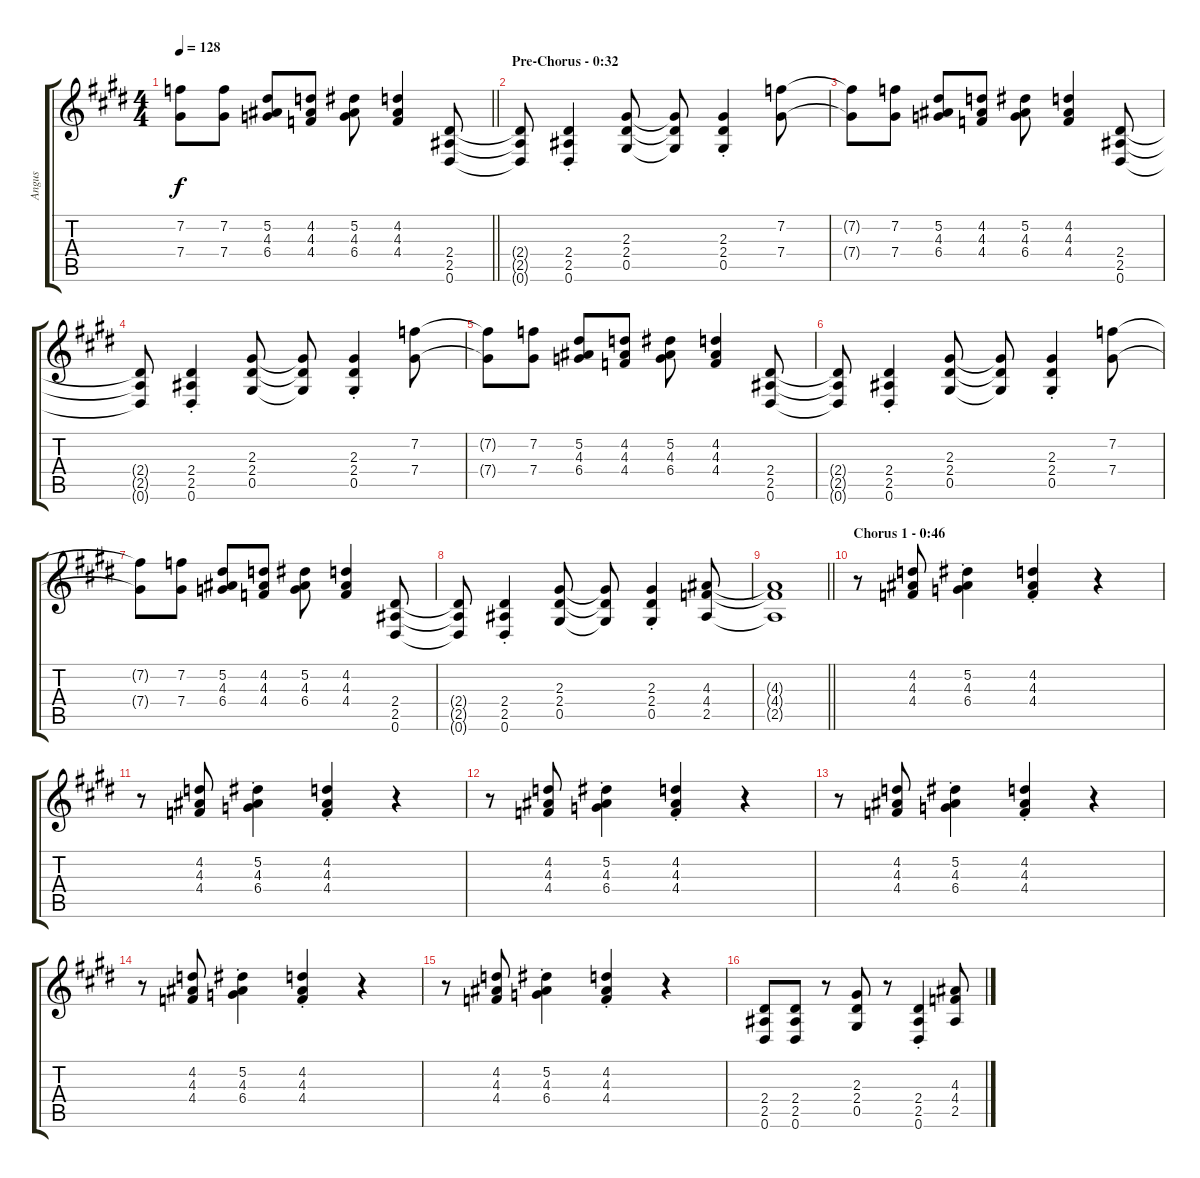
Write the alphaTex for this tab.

\track ("Angus" "Angus") {instrument overdrivenguitar}
\staff {score tabs}
\tuning (Eb4 Bb3 Gb3 Db3 Ab2 Eb2) {hide}
\ts (4 4)
\tempo 128
\clef g2
\barLineRight lightlight
\ks e
(7.2{t} 7.4{t}).8{dy f} (7.2 7.4).8 (5.2 4.3 6.4).8 (4.2 4.3 4.4).8 (5.2 4.3 6.4).8 (4.2 4.3 4.4).4 (2.4 2.5 0.6).8 |
\section ("" "Pre-Chorus - 0:32")
(2.4{t} 2.5{t} 0.6{t}).8 (2.4{st} 2.5{st} 0.6{st}).4 (2.3 2.4 0.5).8 (2.3{t} 2.4{t} 0.5{t}).8 (2.3{st} 2.4{st} 0.5{st}).4 (7.2 7.4).8 |
(7.2{t} 7.4{t}).8 (7.2 7.4).8 (5.2 4.3 6.4).8 (4.2 4.3 4.4).8 (5.2 4.3 6.4).8 (4.2 4.3 4.4).4 (2.4 2.5 0.6).8 |
(2.4{t} 2.5{t} 0.6{t}).8 (2.4{st} 2.5{st} 0.6{st}).4 (2.3 2.4 0.5).8 (2.3{t} 2.4{t} 0.5{t}).8 (2.3{st} 2.4{st} 0.5{st}).4 (7.2 7.4).8 |
(7.2{t} 7.4{t}).8 (7.2 7.4).8 (5.2 4.3 6.4).8 (4.2 4.3 4.4).8 (5.2 4.3 6.4).8 (4.2 4.3 4.4).4 (2.4 2.5 0.6).8 |
(2.4{t} 2.5{t} 0.6{t}).8 (2.4{st} 2.5{st} 0.6{st}).4 (2.3 2.4 0.5).8 (2.3{t} 2.4{t} 0.5{t}).8 (2.3{st} 2.4{st} 0.5{st}).4 (7.2 7.4).8 |
(7.2{t} 7.4{t}).8 (7.2 7.4).8 (5.2 4.3 6.4).8 (4.2 4.3 4.4).8 (5.2 4.3 6.4).8 (4.2 4.3 4.4).4 (2.4 2.5 0.6).8 |
(2.4{t} 2.5{t} 0.6{t}).8 (2.4{st} 2.5{st} 0.6{st}).4 (2.3 2.4 0.5).8 (2.3{t} 2.4{t} 0.5{t}).8 (2.3{st} 2.4{st} 0.5{st}).4 (4.3 4.4 2.5).8 |
\barLineRight lightlight
(4.3{t} 4.4{t} 2.5{t}).1 |
\section ("" "Chorus 1 - 0:46")
r.8 (4.2 4.3 4.4).8 (5.2{st} 4.3{st} 6.4{st}).4 (4.2{st} 4.3{st} 4.4{st}).4 r.4 |
r.8 (4.2 4.3 4.4).8 (5.2{st} 4.3{st} 6.4{st}).4 (4.2{st} 4.3{st} 4.4{st}).4 r.4 |
r.8 (4.2 4.3 4.4).8 (5.2{st} 4.3{st} 6.4{st}).4 (4.2{st} 4.3{st} 4.4{st}).4 r.4 |
r.8 (4.2 4.3 4.4).8 (5.2{st} 4.3{st} 6.4{st}).4 (4.2{st} 4.3{st} 4.4{st}).4 r.4 |
r.8 (4.2 4.3 4.4).8 (5.2{st} 4.3{st} 6.4{st}).4 (4.2{st} 4.3{st} 4.4{st}).4 r.4 |
r.8 (4.2 4.3 4.4).8 (5.2{st} 4.3{st} 6.4{st}).4 (4.2{st} 4.3{st} 4.4{st}).4 r.4 |
(2.4 2.5 0.6).8 (2.4 2.5 0.6).8 r.8 (2.3 2.4 0.5).8 r.8 (2.4{st} 2.5{st} 0.6{st}).4 (4.3 4.4 2.5).8
